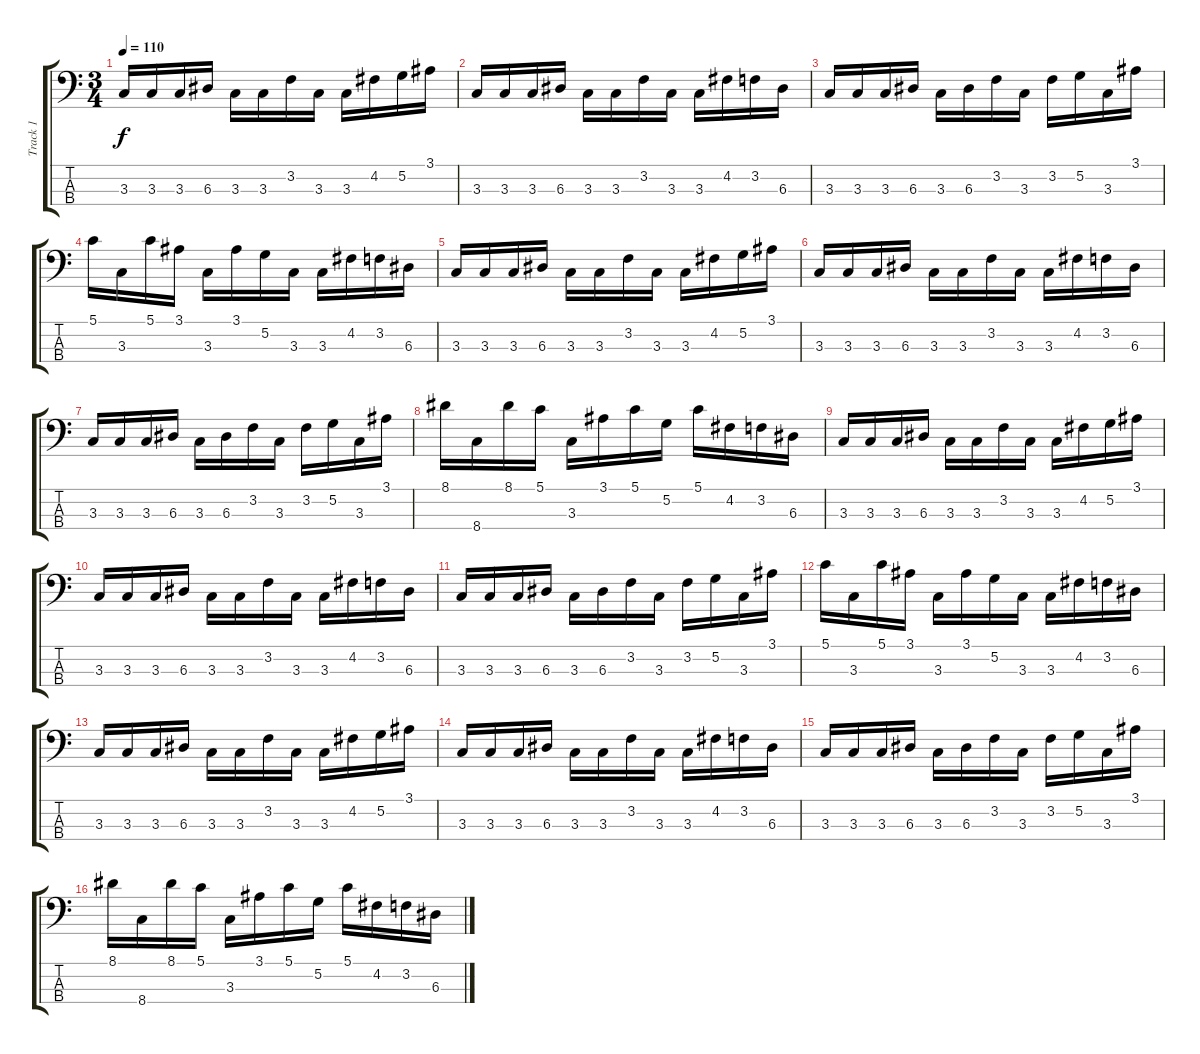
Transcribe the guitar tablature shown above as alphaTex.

\track ("Track 1" "Track 1") {instrument electricbasspick}
\staff {score tabs}
\tuning (G2 D2 A1 E1) {hide}
\ts (3 4)
\tempo 110
\clef f4
\ks c
3.3.16{dy f} 3.3.16 3.3.16 6.3.16 3.3.16 3.3.16 3.2.16 3.3.16 3.3.16 4.2.16 5.2.16 3.1.16 |
3.3.16 3.3.16 3.3.16 6.3.16 3.3.16 3.3.16 3.2.16 3.3.16 3.3.16 4.2.16 3.2.16 6.3.16 |
3.3.16 3.3.16 3.3.16 6.3.16 3.3.16 6.3.16 3.2.16 3.3.16 3.2.16 5.2.16 3.3.16 3.1.16 |
5.1.16 3.3.16 5.1.16 3.1.16 3.3.16 3.1.16 5.2.16 3.3.16 3.3.16 4.2.16 3.2.16 6.3.16 |
3.3.16 3.3.16 3.3.16 6.3.16 3.3.16 3.3.16 3.2.16 3.3.16 3.3.16 4.2.16 5.2.16 3.1.16 |
3.3.16 3.3.16 3.3.16 6.3.16 3.3.16 3.3.16 3.2.16 3.3.16 3.3.16 4.2.16 3.2.16 6.3.16 |
3.3.16 3.3.16 3.3.16 6.3.16 3.3.16 6.3.16 3.2.16 3.3.16 3.2.16 5.2.16 3.3.16 3.1.16 |
8.1.16 8.4.16 8.1.16 5.1.16 3.3.16 3.1.16 5.1.16 5.2.16 5.1.16 4.2.16 3.2.16 6.3.16 |
3.3.16 3.3.16 3.3.16 6.3.16 3.3.16 3.3.16 3.2.16 3.3.16 3.3.16 4.2.16 5.2.16 3.1.16 |
3.3.16 3.3.16 3.3.16 6.3.16 3.3.16 3.3.16 3.2.16 3.3.16 3.3.16 4.2.16 3.2.16 6.3.16 |
3.3.16 3.3.16 3.3.16 6.3.16 3.3.16 6.3.16 3.2.16 3.3.16 3.2.16 5.2.16 3.3.16 3.1.16 |
5.1.16 3.3.16 5.1.16 3.1.16 3.3.16 3.1.16 5.2.16 3.3.16 3.3.16 4.2.16 3.2.16 6.3.16 |
3.3.16 3.3.16 3.3.16 6.3.16 3.3.16 3.3.16 3.2.16 3.3.16 3.3.16 4.2.16 5.2.16 3.1.16 |
3.3.16 3.3.16 3.3.16 6.3.16 3.3.16 3.3.16 3.2.16 3.3.16 3.3.16 4.2.16 3.2.16 6.3.16 |
3.3.16 3.3.16 3.3.16 6.3.16 3.3.16 6.3.16 3.2.16 3.3.16 3.2.16 5.2.16 3.3.16 3.1.16 |
8.1.16 8.4.16 8.1.16 5.1.16 3.3.16 3.1.16 5.1.16 5.2.16 5.1.16 4.2.16 3.2.16 6.3.16
